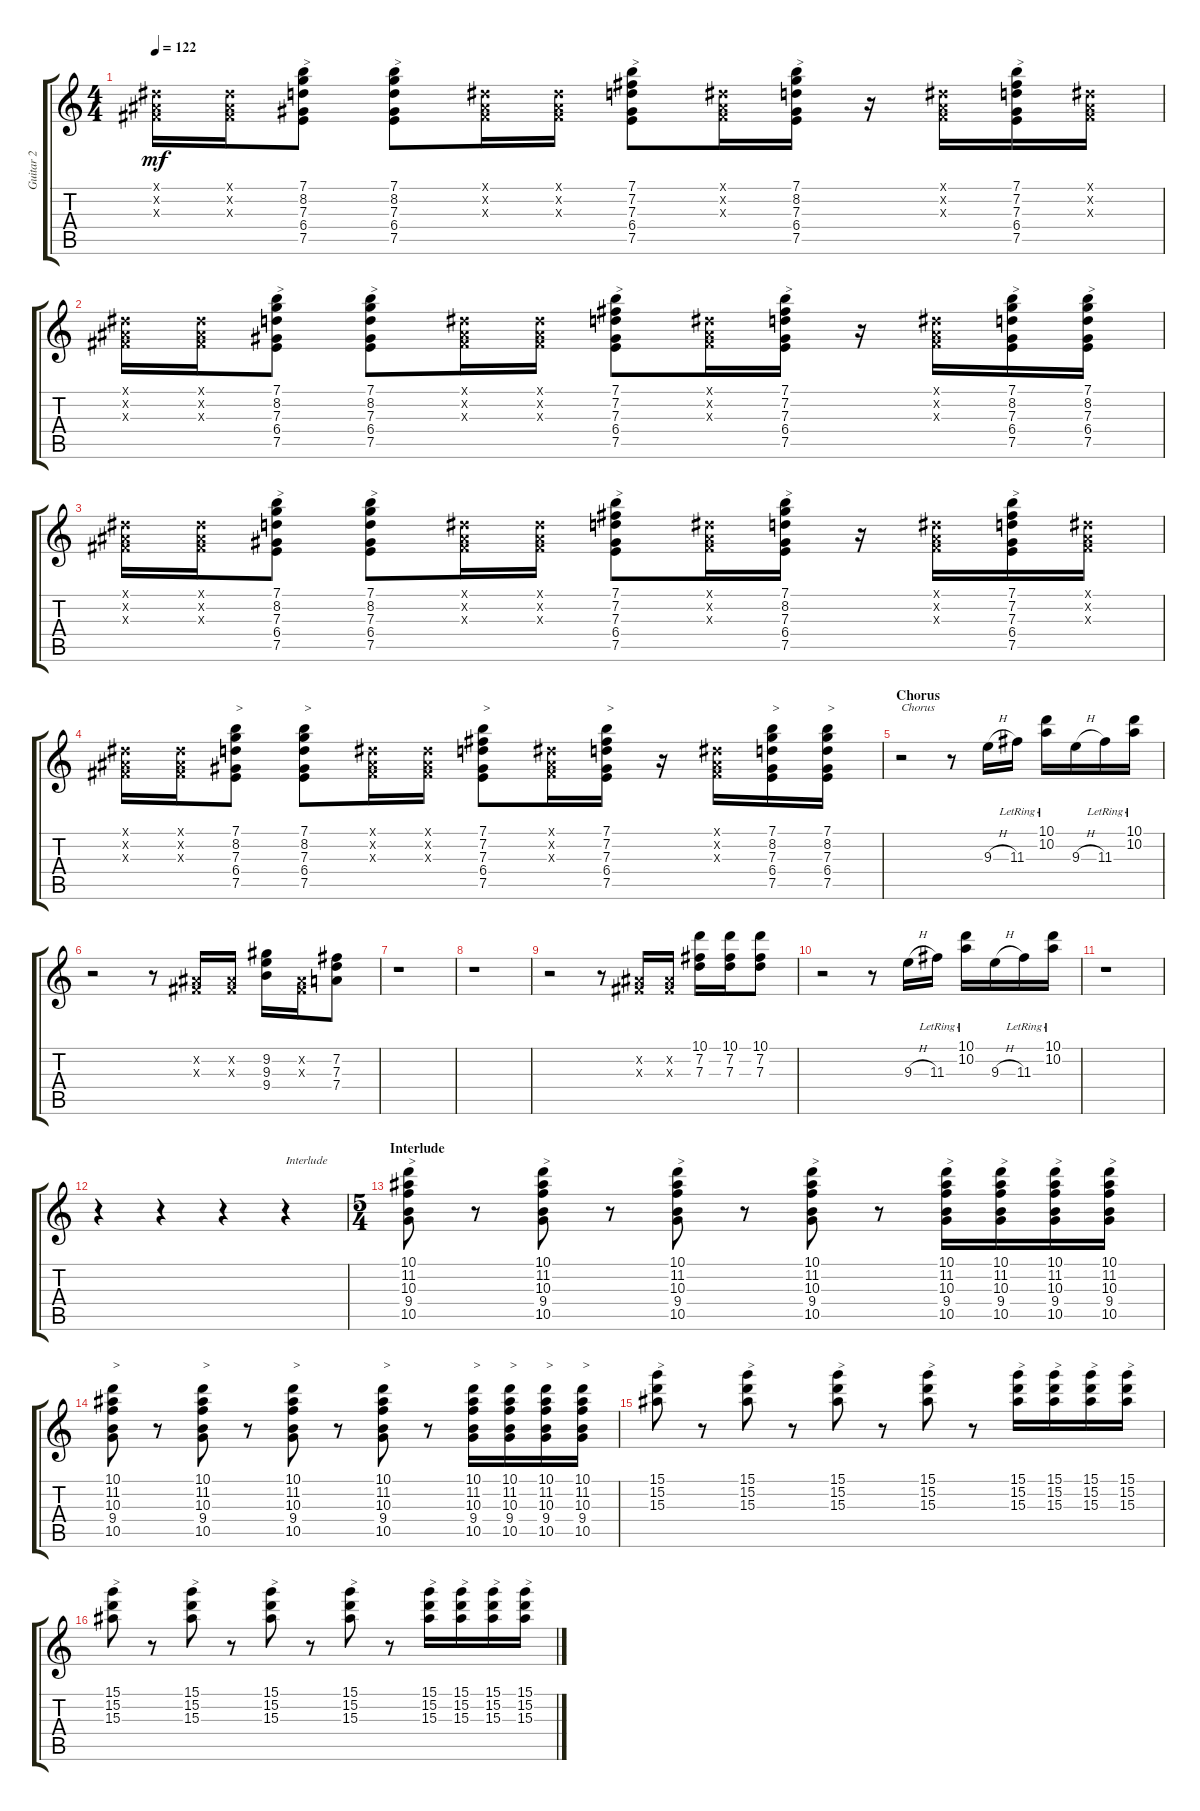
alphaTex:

\track ("Guitar 2" "Guitar 2") {instrument distortionguitar}
\staff {score tabs}
\tuning (E4 B3 G3 D3 A2 E2) {hide}
\ts (4 4)
\tempo 122
\clef g2
\ks c
(-1.1{x} -1.2{x} -1.3{x}).16{dy mf} (-1.1{x} -1.2{x} -1.3{x}).16 (7.1 8.2 7.3 6.4 7.5).8{txt ">"} (7.1 8.2 7.3 6.4 7.5).8{txt ">"} (-1.1{x} -1.2{x} -1.3{x}).16 (-1.1{x} -1.2{x} -1.3{x}).16 (7.1 7.2 7.3 6.4 7.5).8{txt ">"} (-1.1{x} -1.2{x} -1.3{x}).16 (7.1 8.2 7.3 6.4 7.5).16{txt ">"} r.16 (-1.1{x} -1.2{x} -1.3{x}).16 (7.1 7.2 7.3 6.4 7.5).16{txt ">"} (-1.1{x} -1.2{x} -1.3{x}).16 |
(-1.1{x} -1.2{x} -1.3{x}).16 (-1.1{x} -1.2{x} -1.3{x}).16 (7.1 8.2 7.3 6.4 7.5).8{txt ">"} (7.1 8.2 7.3 6.4 7.5).8{txt ">"} (-1.1{x} -1.2{x} -1.3{x}).16 (-1.1{x} -1.2{x} -1.3{x}).16 (7.1 7.2 7.3 6.4 7.5).8{txt ">"} (-1.1{x} -1.2{x} -1.3{x}).16 (7.1 7.2 7.3 6.4 7.5).16{txt ">"} r.16 (-1.1{x} -1.2{x} -1.3{x}).16 (7.1 8.2 7.3 6.4 7.5).16{txt ">"} (7.1 8.2 7.3 6.4 7.5).16{txt ">"} |
(-1.1{x} -1.2{x} -1.3{x}).16 (-1.1{x} -1.2{x} -1.3{x}).16 (7.1 8.2 7.3 6.4 7.5).8{txt ">"} (7.1 8.2 7.3 6.4 7.5).8{txt ">"} (-1.1{x} -1.2{x} -1.3{x}).16 (-1.1{x} -1.2{x} -1.3{x}).16 (7.1 7.2 7.3 6.4 7.5).8{txt ">"} (-1.1{x} -1.2{x} -1.3{x}).16 (7.1 8.2 7.3 6.4 7.5).16{txt ">"} r.16 (-1.1{x} -1.2{x} -1.3{x}).16 (7.1 7.2 7.3 6.4 7.5).16{txt ">"} (-1.1{x} -1.2{x} -1.3{x}).16 |
(-1.1{x} -1.2{x} -1.3{x}).16 (-1.1{x} -1.2{x} -1.3{x}).16 (7.1 8.2 7.3 6.4 7.5).8{txt ">"} (7.1 8.2 7.3 6.4 7.5).8{txt ">"} (-1.1{x} -1.2{x} -1.3{x}).16 (-1.1{x} -1.2{x} -1.3{x}).16 (7.1 7.2 7.3 6.4 7.5).8{txt ">"} (-1.1{x} -1.2{x} -1.3{x}).16 (7.1 7.2 7.3 6.4 7.5).16{txt ">"} r.16 (-1.1{x} -1.2{x} -1.3{x}).16 (7.1 8.2 7.3 6.4 7.5).16{txt ">"} (7.1 8.2 7.3 6.4 7.5).16{txt ">"} |
\section ("" "Chorus")
r.2{txt "Chorus"} r.8 9.3{h}.16 11.3{lr}.16 (10.1{lr} 10.2{lr}).16 9.3{h}.16 11.3{lr}.16 (10.1{lr} 10.2{lr}).16 |
r.2 r.8 (-1.2{x} -1.3{x}).16 (-1.2{x} -1.3{x}).16 (9.2 9.3 9.4).16 (-1.2{x} -1.3{x}).16 (7.2 7.3 7.4).8 |
r.1 |
r.1 |
r.2 r.8 (-1.2{x} -1.3{x}).16 (-1.2{x} -1.3{x}).16 (10.1 7.2 7.3).16 (10.1 7.2 7.3).16 (10.1 7.2 7.3).8 |
r.2 r.8 9.3{h}.16 11.3{lr}.16 (10.1{lr} 10.2{lr}).16 9.3{h}.16 11.3{lr}.16 (10.1{lr} 10.2{lr}).16 |
r.1 |
r.4 r.4 r.4 r.4{txt "Interlude"} |
\ts (5 4)
\section ("" "Interlude")
(10.1 11.2 10.3 9.4 10.5).8{txt ">"} r.8 (10.1 11.2 10.3 9.4 10.5).8{txt ">"} r.8 (10.1 11.2 10.3 9.4 10.5).8{txt ">"} r.8 (10.1 11.2 10.3 9.4 10.5).8{txt ">"} r.8 (10.1 11.2 10.3 9.4 10.5).16{txt ">"} (10.1 11.2 10.3 9.4 10.5).16{txt ">"} (10.1 11.2 10.3 9.4 10.5).16{txt ">"} (10.1 11.2 10.3 9.4 10.5).16{txt ">"} |
(10.1 11.2 10.3 9.4 10.5).8{txt ">"} r.8 (10.1 11.2 10.3 9.4 10.5).8{txt ">"} r.8 (10.1 11.2 10.3 9.4 10.5).8{txt ">"} r.8 (10.1 11.2 10.3 9.4 10.5).8{txt ">"} r.8 (10.1 11.2 10.3 9.4 10.5).16{txt ">"} (10.1 11.2 10.3 9.4 10.5).16{txt ">"} (10.1 11.2 10.3 9.4 10.5).16{txt ">"} (10.1 11.2 10.3 9.4 10.5).16{txt ">"} |
(15.1 15.2 15.3).8{txt ">"} r.8 (15.1 15.2 15.3).8{txt ">"} r.8 (15.1 15.2 15.3).8{txt ">"} r.8 (15.1 15.2 15.3).8{txt ">"} r.8 (15.1 15.2 15.3).16{txt ">"} (15.1 15.2 15.3).16{txt ">"} (15.1 15.2 15.3).16{txt ">"} (15.1 15.2 15.3).16{txt ">"} |
(15.1 15.2 15.3).8{txt ">"} r.8 (15.1 15.2 15.3).8{txt ">"} r.8 (15.1 15.2 15.3).8{txt ">"} r.8 (15.1 15.2 15.3).8{txt ">"} r.8 (15.1 15.2 15.3).16{txt ">"} (15.1 15.2 15.3).16{txt ">"} (15.1 15.2 15.3).16{txt ">"} (15.1 15.2 15.3).16{txt ">"}
